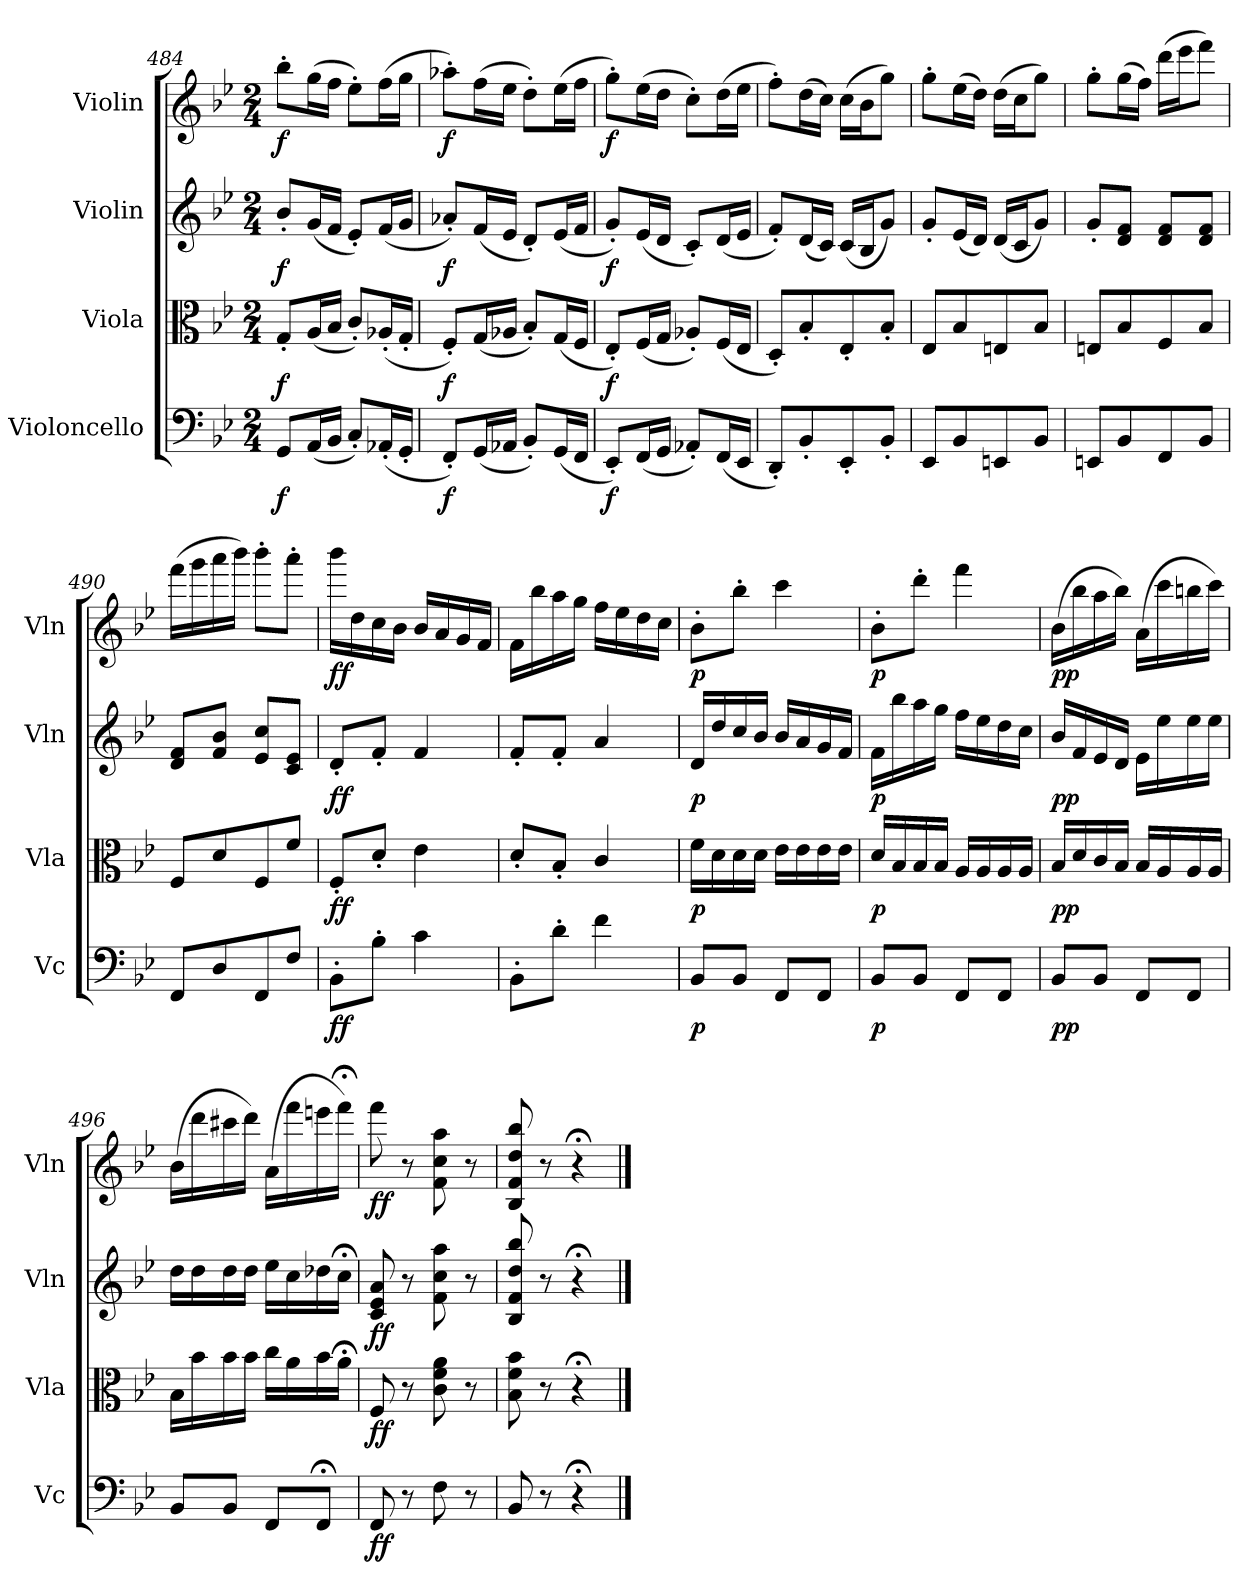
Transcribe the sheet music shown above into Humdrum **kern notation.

**kern	**dynam	**kern	**dynam	**kern	**dynam	**kern	**dynam
*part4	*part4	*part3	*part3	*part2	*part2	*part1	*part1
*staff4	*staff4	*staff3	*staff3	*staff2	*staff2	*staff1	*staff1
*I"Violoncello	*	*I"Viola	*	*I"Violin	*	*I"Violin	*
*I'Vc	*	*I'Vla	*	*I'Vln	*	*I'Vln	*
*clefF4	*	*clefC3	*	*clefG2	*	*clefG2	*
*k[b-e-]	*	*k[b-e-]	*	*k[b-e-]	*	*k[b-e-]	*
*M2/4	*	*M2/4	*	*M2/4	*	*M2/4	*
=484	=484	=484	=484	=484	=484	=484	=484
8GG/L	f	8G'/L	f	8b-'/L	f	8bb-'\L	f
(16AA/L	.	(16A/L	.	(16g/L	.	(16gg\L	.
16BB-/JJ	.	16B-/JJ	.	16f/JJ	.	16ff\JJ	.
8C'/L)	.	8c'/L)	.	8e-'/L)	.	8ee-'\L)	.
(16AA-X'/L	.	(16A-X'/L	.	(16f/L	.	(16ff\L	.
16GG'/JJ	.	16G'/JJ	.	16g/JJ	.	16gg\JJ	.
=485	=485	=485	=485	=485	=485	=485	=485
8FF'/L)	f	8F'/L)	f	8a-X'/L)	f	8aa-X'\L)	f
(16GG/L	.	(16G/L	.	(16f/L	.	(16ff\L	.
16AA-X/JJ	.	16A-X/JJ	.	16e-/JJ	.	16ee-\JJ	.
8BB-'/L)	.	8B-'/L)	.	8d'/L)	.	8dd'\L)	.
(16GG/L	.	(16G/L	.	(16e-/L	.	(16ee-\L	.
16FF/JJ	.	16F/JJ	.	16f/JJ	.	16ff\JJ	.
=486	=486	=486	=486	=486	=486	=486	=486
8EE-'/L)	f	8E-'/L)	f	8g'/L)	f	8gg'\L)	f
(16FF/L	.	(16F/L	.	(16e-/L	.	(16ee-\L	.
16GG/JJ	.	16G/JJ	.	16d/JJ	.	16dd\JJ	.
8AA-X'/L)	.	8A-X'/L)	.	8c'/L)	.	8cc'\L)	.
(16FF/L	.	(16F/L	.	(16d/L	.	(16dd\L	.
16EE-/JJ	.	16E-/JJ	.	16e-/JJ	.	16ee-\JJ	.
=487	=487	=487	=487	=487	=487	=487	=487
8DD'/L)	.	8D'/L)	.	8f'/L)	.	8ff'\L)	.
8BB-'/	.	8B-'/	.	(16d/L	.	(16dd\L	.
.	.	.	.	16c/JJ)	.	16cc\JJ)	.
8EE-'/	.	8E-'/	.	(16c/LL	.	(16cc\LL	.
.	.	.	.	16B-/J	.	16b-\J	.
8BB-'/J	.	8B-'/J	.	8g/J)	.	8gg\J)	.
=488	=488	=488	=488	=488	=488	=488	=488
8EE-/L	.	8E-/L	.	8g'/L	.	8gg'\L	.
8BB-/	.	8B-/	.	(16e-/L	.	(16ee-\L	.
.	.	.	.	16d/JJ)	.	16dd\JJ)	.
8EEn/	.	8En/	.	(16d/LL	.	(16dd\LL	.
.	.	.	.	16c/J	.	16cc\J	.
8BB-/J	.	8B-/J	.	8g/J)	.	8gg\J)	.
=489	=489	=489	=489	=489	=489	=489	=489
8EEn/L	.	8En/L	.	8g'/L	.	8gg'\L	.
8BB-/	.	8B-/	.	8d/ 8f/J	.	(16gg\L	.
.	.	.	.	.	.	16ff\JJ)	.
8FF/	.	8F/	.	8d/ 8f/L	.	(16ddd\LL	.
.	.	.	.	.	.	16eee-\J	.
8BB-/J	.	8B-/J	.	8d/ 8f/J	.	8fff\J)	.
=490	=490	=490	=490	=490	=490	=490	=490
8FF/L	.	8F/L	.	8d/ 8f/L	.	(16fff\LL	.
.	.	.	.	.	.	16ggg\	.
8D/	.	8d/	.	8f/ 8b-/J	.	16aaa\	.
.	.	.	.	.	.	16bbb-\JJ)	.
8FF/	.	8F/	.	8e-/ 8cc/L	.	8bbb-'\L	.
8F/J	.	8f/J	.	8c/ 8e-/J	.	8aaa'\J	.
=491	=491	=491	=491	=491	=491	=491	=491
8BB-'\L	ff	8F'/L	ff	8d'/L	ff	16bbb-\LL	ff
.	.	.	.	.	.	16dd\	.
8B-'\J	.	8d'/J	.	8f'/J	.	16cc\	.
.	.	.	.	.	.	16b-\JJ	.
4c\	.	4e-\	.	4f/	.	16b-/LL	.
.	.	.	.	.	.	16a/	.
.	.	.	.	.	.	16g/	.
.	.	.	.	.	.	16f/JJ	.
=492	=492	=492	=492	=492	=492	=492	=492
8BB-'\L	.	8d'/L	.	8f'/L	.	16f/LL	.
.	.	.	.	.	.	16bb-\	.
8d'\J	.	8B-'/J	.	8f'/J	.	16aa\	.
.	.	.	.	.	.	16gg\JJ	.
4f\	.	4c/	.	4a/	.	16ff\LL	.
.	.	.	.	.	.	16ee-\	.
.	.	.	.	.	.	16dd\	.
.	.	.	.	.	.	16cc\JJ	.
=493	=493	=493	=493	=493	=493	=493	=493
8BB-/L	p	16f\LL	p	16d/LL	p	8b-'\L	p
.	.	16d\	.	16dd/	.	.	.
8BB-/J	.	16d\	.	16cc/	.	8bb-'\J	.
.	.	16d\JJ	.	16b-/JJ	.	.	.
8FF/L	.	16e-\LL	.	16b-/LL	.	4ccc\	.
.	.	16e-\	.	16a/	.	.	.
8FF/J	.	16e-\	.	16g/	.	.	.
.	.	16e-\JJ	.	16f/JJ	.	.	.
=494	=494	=494	=494	=494	=494	=494	=494
8BB-/L	p	16d/LL	p	16f/LL	p	8b-'\L	p
.	.	16B-/	.	16bb-\	.	.	.
8BB-/J	.	16B-/	.	16aa\	.	8ddd'\J	.
.	.	16B-/JJ	.	16gg\JJ	.	.	.
8FF/L	.	16A/LL	.	16ff\LL	.	4fff\	.
.	.	16A/	.	16ee-\	.	.	.
8FF/J	.	16A/	.	16dd\	.	.	.
.	.	16A/JJ	.	16cc\JJ	.	.	.
=495	=495	=495	=495	=495	=495	=495	=495
8BB-/L	pp	16B-/LL	pp	16b-/LL	pp	(16b-\LL	pp
.	.	16d/	.	16f/	.	16bb-\	.
8BB-/J	.	16c/	.	16e-/	.	16aa\	.
.	.	16B-/JJ	.	16d/JJ	.	16bb-\JJ)	.
8FF/L	.	16B-/LL	.	16e-\LL	.	(16a\LL	.
.	.	16A/	.	16ee-\	.	16ccc\	.
8FF/J	.	16A/	.	16ee-\	.	16bbn\	.
.	.	16A/JJ	.	16ee-\JJ	.	16ccc\JJ)	.
=496	=496	=496	=496	=496	=496	=496	=496
8BB-/L	.	16B-\LL	.	16dd\LL	.	(16b-\LL	.
.	.	16b-\	.	16dd\	.	16ddd\	.
8BB-/J	.	16b-\	.	16dd\	.	16ccc#X\	.
.	.	16b-\JJ	.	16dd\JJ	.	16ddd\JJ)	.
8FF/L	.	16cc\LL	.	16ee-\LL	.	(16a\LL	.
.	.	16a\	.	16cc\	.	16fff\	.
8FF;</J	.	16b-\	.	16dd-X\	.	16eeen\	.
.	.	16a;<\JJ	.	16cc;<\JJ	.	16fff;<\JJ)	.
=497	=497	=497	=497	=497	=497	=497	=497
8FF/	ff	8F/	ff	8c/ 8e-/ 8a/	ff	8fff\	ff
8r	.	8r	.	8r	.	8r	.
8F\	.	8c\ 8f\ 8a\	.	8f\ 8cc\ 8aa\	.	8f\ 8cc\ 8aa\	.
8r	.	8r	.	8r	.	8r	.
=498	=498	=498	=498	=498	=498	=498	=498
8BB-/	.	8B-\ 8f\ 8b-\	.	8B-/ 8f/ 8dd/ 8bb-/	.	8B-/ 8f/ 8dd/ 8bb-/	.
8r	.	8r	.	8r	.	8r	.
4r;<	.	4r;<	.	4r;<	.	4r;<	.
==	==	==	==	==	==	==	==
*-	*-	*-	*-	*-	*-	*-	*-
